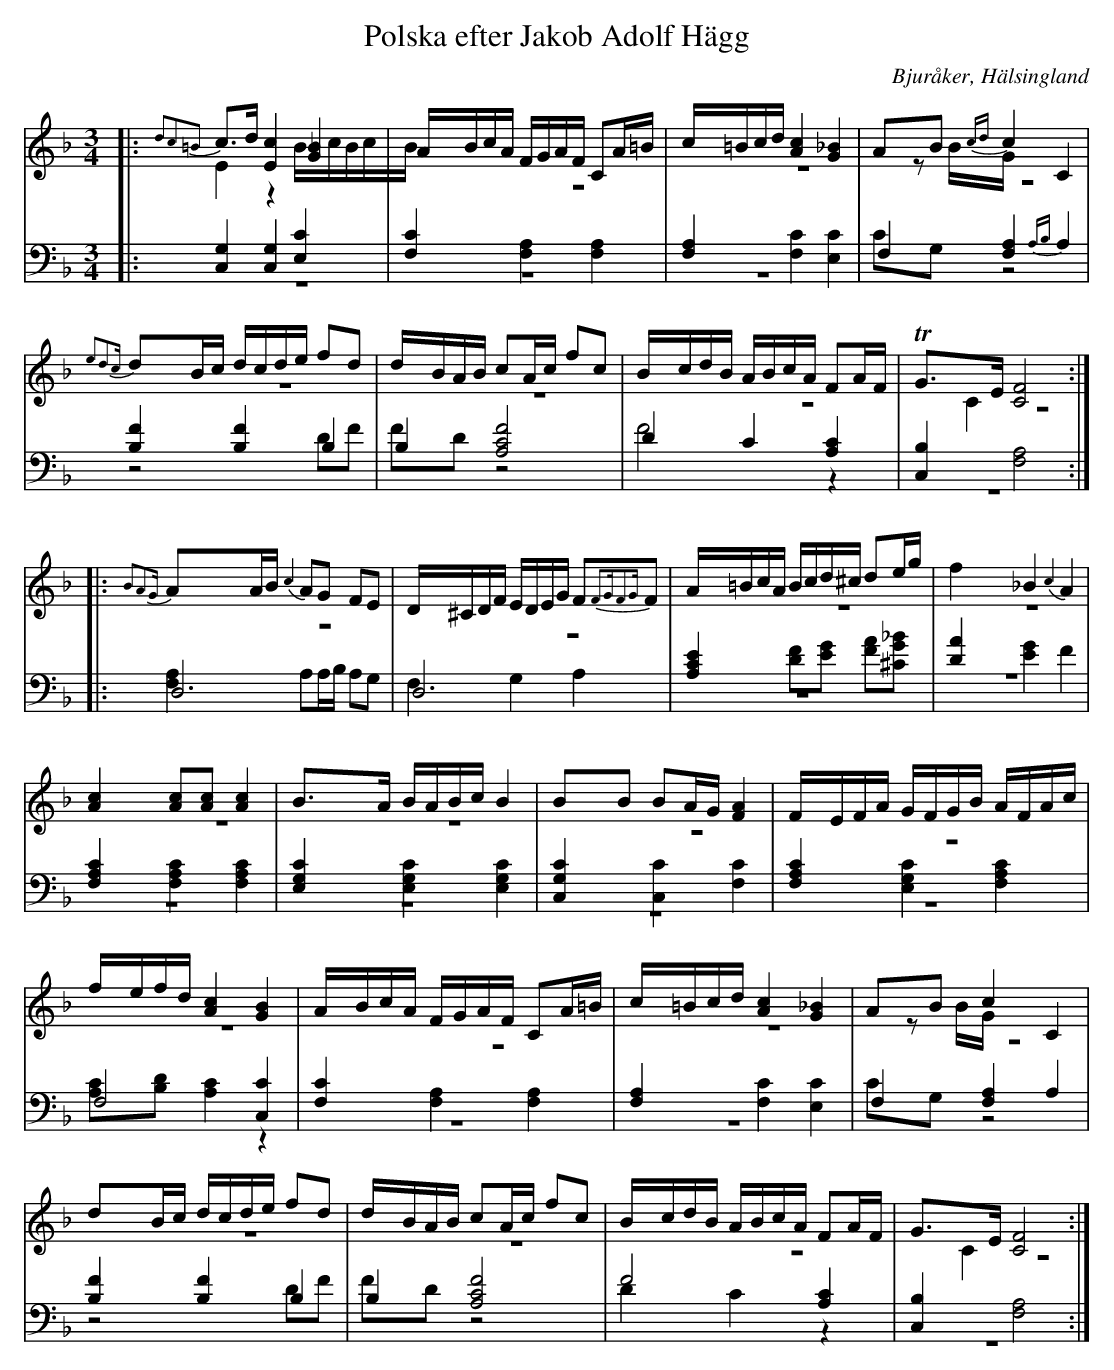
X:1
T: Polska efter Jakob Adolf Hägg
O: Bjuråker, Hälsingland
M: 3/4
L: 1/16
K: F
V:1
V:2 merge
V:3
V:4 merge
V:1
|: {d2c2=B2}c2>d2 [E4c4] [G4_B4]|ABcA FGAF C2A=B|c=Bcd [A4c4] [G4_B4]|A2B2 {cd}c4 C4 |
{e2d2c}d2Bc dcde f2d2|dBAB c2Ac f2c2|BcdB ABcA F2AF|TG2>E2 [C8F8]:|
|:{B2A2G}A2AB {c2}A2G2 F2E2|D^CDF EDEG F2{F2GF2G}F2|A=BcA Bcd^c d2eg|f4 _B4 {c2}A4 |
[A4c4] [A2c2][A2c2] [A4c4]|B2>A2 BABc B4|B2B2 B2AG [F4A4]|FEFA GFGB AFAc|
fefd [A4c4] [G4B4]|ABcA FGAF C2A=B|c=Bcd [A4c4] [G4_B4]|A2B2 c4 C4 |
d2Bc dcde f2d2|dBAB c2Ac f2c2|BcdB ABcA F2AF|G2>E2 [C8F8]:|
V:2
|:E4 z4 B4/5c4/5B4/5c4/5B4/5|z12|z12|z2BG z8 |
z12|z12|z12|C4 z8:|
|:z12|z12|z12|z12 |
z12|z12|z12|z12|
z12|z12|z12|z2BG z8 |
z12|z12|z12|C4 z8:|
V:3 clef=bass
|: [C,4G,4] [C,4G,4] [E,4C4]|[F,4C4] [F,4A,4] [F,4A,4]|[F,4A,4] [F,4C4] [E,4C4]| F,4 [F,4A,4] {A,B,}A,4|
[B,4F4] [B,4F4] B,4|B,4 [A,8C8F8]|D4 C4 [A,4C4]|[C,4B,4] [F,8A,8]:|
|:D,12|D,12|[A,4C4E4] [D2F2][E2G2] [F2A2][^C2G2_B2]|
[D4A4] [E4G4] F4|[F,4A,4C4] [F,4A,4C4] [F,4A,4C4]|[E,4G,4C4] [E,4G,4C4] [E,4G,4C4]|[C,4G,4C4] [C,4C4] [F,4C4]|
[F,4A,4C4] [E,4G,4C4] [F,4A,4C4]|F,8 [C,4C4]|[F,4C4] [F,4A,4] [F,4A,4]|[F,4A,4] [F,4C4] [E,4C4]|
F,4 [F,4A,4] A,4|[B,4F4] [B,4F4] B,4|B,4 [A,8C8F8]|F8  [A,4C4]|[C,4B,4] [F,8A,8]:|
V:4 clef=bass
|:z12|z12|z12|C2G,2 z8 |
z8 D2F2|F2D2 z8|F8 z4|z12:|
|:[F,4A,4] A,2A,B, A,2G,2|F,4 G,4 A,4|z12|z12 |
z12|z12|z12|z12|
[A,2C2][B,2D2] [A,4C4] z4|z12|z12|C2G,2 z8 |
z8 D2F2|F2D2 z8|D4 C4 z4|z12:|
